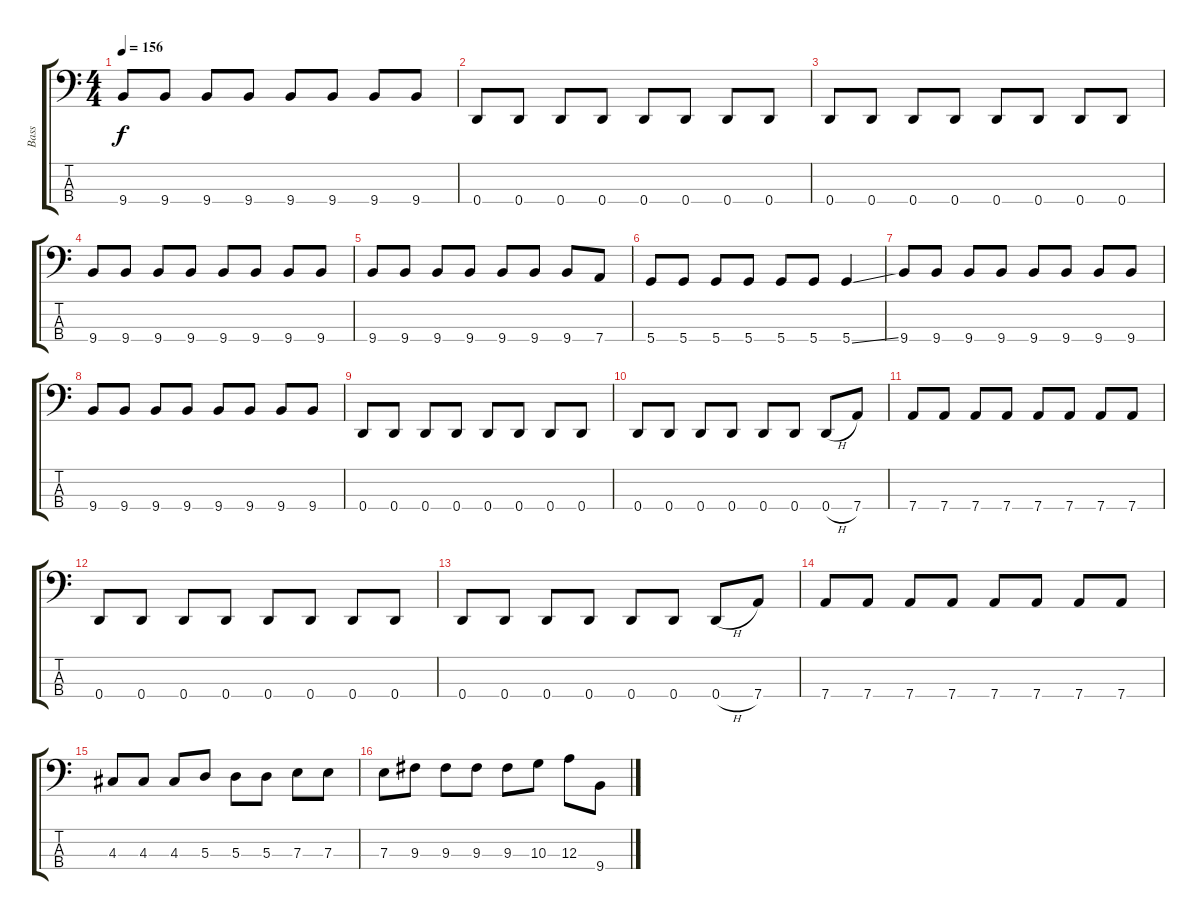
\track ("Bass" "Bass") {instrument electricbassfinger}
\staff {score tabs}
\tuning (G2 D2 A1 D1) {hide}
\ts (4 4)
\tempo 156
\clef f4
\ks c
9.4.8{dy f} 9.4.8 9.4.8 9.4.8 9.4.8 9.4.8 9.4.8 9.4.8 |
0.4.8 0.4.8 0.4.8 0.4.8 0.4.8 0.4.8 0.4.8 0.4.8 |
0.4.8 0.4.8 0.4.8 0.4.8 0.4.8 0.4.8 0.4.8 0.4.8 |
9.4.8 9.4.8 9.4.8 9.4.8 9.4.8 9.4.8 9.4.8 9.4.8 |
9.4.8 9.4.8 9.4.8 9.4.8 9.4.8 9.4.8 9.4.8 7.4.8 |
5.4.8 5.4.8 5.4.8 5.4.8 5.4.8 5.4.8 5.4{ss}.4 |
9.4.8 9.4.8 9.4.8 9.4.8 9.4.8 9.4.8 9.4.8 9.4.8 |
9.4.8 9.4.8 9.4.8 9.4.8 9.4.8 9.4.8 9.4.8 9.4.8 |
0.4.8 0.4.8 0.4.8 0.4.8 0.4.8 0.4.8 0.4.8 0.4.8 |
0.4.8 0.4.8 0.4.8 0.4.8 0.4.8 0.4.8 0.4{h}.8 7.4.8 |
7.4.8 7.4.8 7.4.8 7.4.8 7.4.8 7.4.8 7.4.8 7.4.8 |
0.4.8 0.4.8 0.4.8 0.4.8 0.4.8 0.4.8 0.4.8 0.4.8 |
0.4.8 0.4.8 0.4.8 0.4.8 0.4.8 0.4.8 0.4{h}.8 7.4.8 |
7.4.8 7.4.8 7.4.8 7.4.8 7.4.8 7.4.8 7.4.8 7.4.8 |
4.3.8 4.3.8 4.3.8 5.3.8 5.3.8 5.3.8 7.3.8 7.3.8 |
7.3.8 9.3.8 9.3.8 9.3.8 9.3.8 10.3.8 12.3.8 9.4.8
